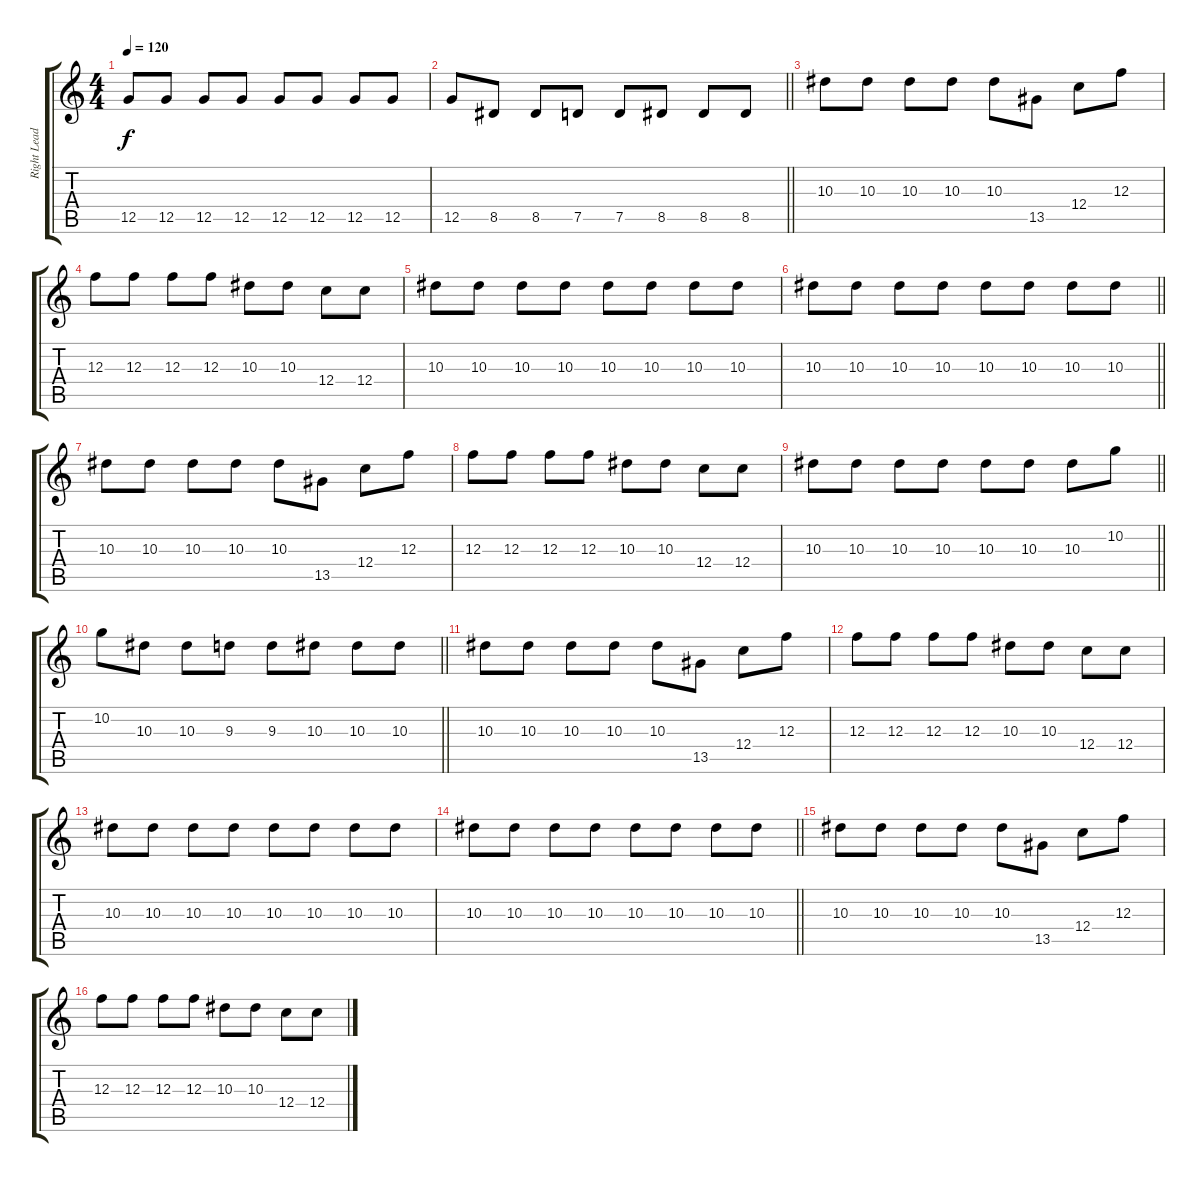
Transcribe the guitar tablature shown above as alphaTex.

\track ("Right Lead 2" "Right Lead") {instrument distortionguitar}
\staff {score tabs}
\tuning (D4 A3 F3 C3 G2 C2) {hide}
\ts (4 4)
\tempo 120
\clef g2
\ks c
12.5.8{dy f} 12.5.8 12.5.8 12.5.8 12.5.8 12.5.8 12.5.8 12.5.8 |
\barLineRight lightlight
12.5.8 8.5.8 8.5.8 7.5.8 7.5.8 8.5.8 8.5.8 8.5.8 |
\section ("" "")
10.3.8 10.3.8 10.3.8 10.3.8 10.3.8 13.5.8 12.4.8 12.3.8 |
12.3.8 12.3.8 12.3.8 12.3.8 10.3.8 10.3.8 12.4.8 12.4.8 |
10.3.8 10.3.8 10.3.8 10.3.8 10.3.8 10.3.8 10.3.8 10.3.8 |
\barLineRight lightlight
10.3.8 10.3.8 10.3.8 10.3.8 10.3.8 10.3.8 10.3.8 10.3.8 |
\section ("" "")
10.3.8 10.3.8 10.3.8 10.3.8 10.3.8 13.5.8 12.4.8 12.3.8 |
12.3.8 12.3.8 12.3.8 12.3.8 10.3.8 10.3.8 12.4.8 12.4.8 |
\barLineRight lightlight
10.3.8 10.3.8 10.3.8 10.3.8 10.3.8 10.3.8 10.3.8 10.2.8 |
\barLineRight lightlight
10.2.8 10.3.8 10.3.8 9.3.8 9.3.8 10.3.8 10.3.8 10.3.8 |
\section ("" "")
10.3.8 10.3.8 10.3.8 10.3.8 10.3.8 13.5.8 12.4.8 12.3.8 |
12.3.8 12.3.8 12.3.8 12.3.8 10.3.8 10.3.8 12.4.8 12.4.8 |
10.3.8 10.3.8 10.3.8 10.3.8 10.3.8 10.3.8 10.3.8 10.3.8 |
\barLineRight lightlight
10.3.8 10.3.8 10.3.8 10.3.8 10.3.8 10.3.8 10.3.8 10.3.8 |
\section ("" "")
10.3.8 10.3.8 10.3.8 10.3.8 10.3.8 13.5.8 12.4.8 12.3.8 |
12.3.8 12.3.8 12.3.8 12.3.8 10.3.8 10.3.8 12.4.8 12.4.8
